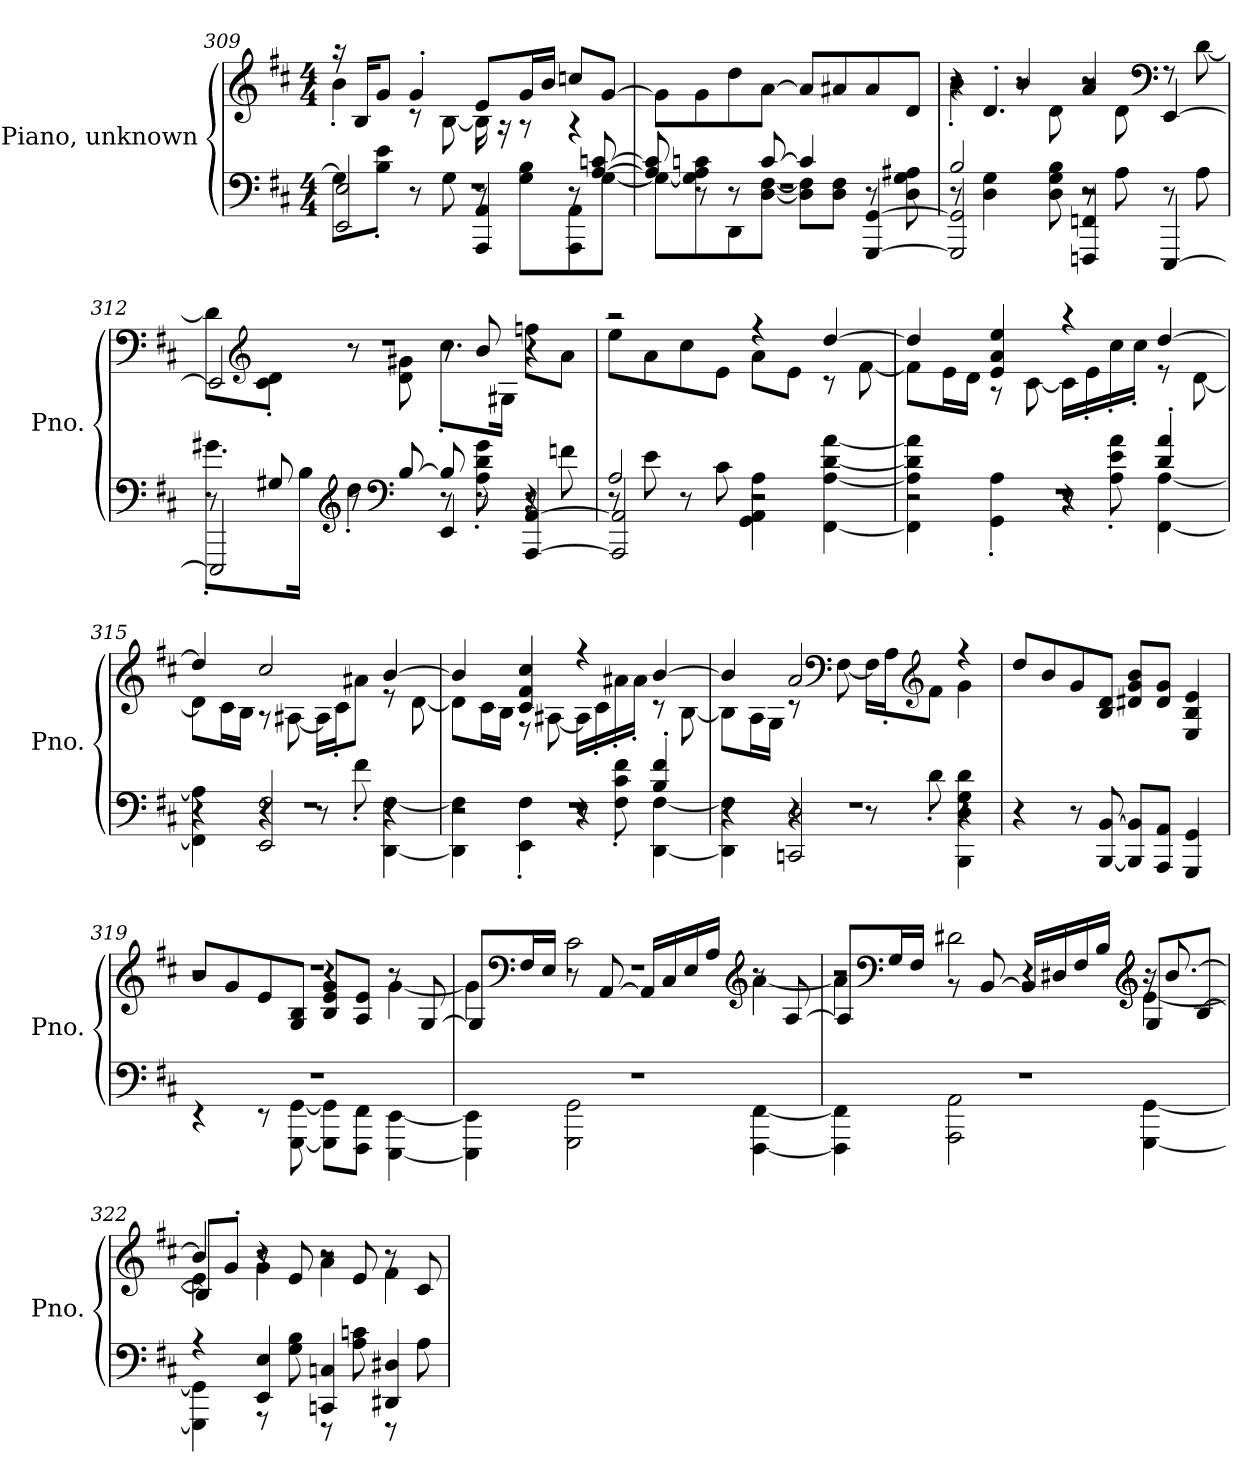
**kern	**kern
*part1	*part1
*staff2	*staff1
*I"Piano, unknown	*
*I'Pno.	*
!!LO:LB:g=z
*clefF4	*clefG2
*k[f#c#]	*k[f#c#]
*M4/4	*M4/4
=309	=309
*^	*^
*	*^	*	*
1r	8G\L]	2EE/ 2E/	16r	4b'\
.	.	.	16B/KL	.
.	8B\' 8e\'J	.	8g/J	.
.	8r	.	4g'/	8r
.	8G\	.	.	[8B\
.	8r	4AAA/ 4AA/	8e/L	16B\]
.	.	.	.	16r
.	8G\ 8B\L	.	16g/L	8r
.	.	.	16b/JJ	.
.	8AAA\ 8AA\	8r	8ccn/L	4r
.	[8G\J	[8A/ [8cn/	[8g/J	.
*	*	*	*v	*v
=310	=310	=310	=310
1r	8G\L_	8A/] 8c/]	8g\L]
.	8G\] 8A\ 8cn\	8r	8g\
.	8DD\	8r	8dd\
.	[8D\ [8F#\J	[8c/	[8a\J
.	8D\] 8F#\]L	4c/]	8a/L]
.	8D\ 8F#\J	.	8a#X/
.	8r	[4GGG/ [4GG/	8a#/
.	8D\ 8G\ 8A#X\	.	8d/J
=311	=311	=311	=311
*	*	*	*^
*	*	*	*	*^
2B/	8r	2GGG/] 2GG/]	4r	4b'\	8r
.	4D\ 4G\	.	.	.	4.d'/
.	.	.	4b/	8r	.
.	8D\ 8G\ 8B\	.	.	8d\	.
2r	8r	4FFFn/ 4FFn/	2r	8r	4a/
.	8A\	.	.	8d\	.
*	*	*	*clefF4	*	*
.	8r	[4EEE/	.	8r	[4EE/
.	8A\	.	.	[8d\	.
!!LO:LB:g=z	!!	!!
=312	=312	=312	=312	=312	=312
8r	8.g#X'\L	2EEE/]	1r	8d\L]	2EE/]
*	*	*	*clefG2	*	*
8G#X/	.	.	.	8c#\' 8d\'J	.
.	16B\Jk	.	.	.	.
*clefG2	*	*	*	*	*
8r	4dd'\	.	.	8r	.
*clefF4	*	*	*	*	*
[8B/	.	.	.	8d\ 8g#X\	.
8B/]	8r	4EE/	.	8.cc#'\L	8r
8r	8A\' 8d\' 8g#\'	.	.	.	8b/
.	.	.	.	16G#X\Jk	.
4r	8r	[4AAA/ [4AA/	.	8ffn\L	4r
.	8fn\	.	.	8a\J	.
*	*	*	*	*v	*v
=313	=313	=313	=313	=313
2A/	8r	2AAA/] 2AA/]	2r	8ee\L
.	8e\	.	.	8a\
.	8r	.	.	8cc#\
.	8c#\	.	.	8e\J
2r	4GG\ 4AA\ 4A\	2r	4r	8a\L
.	.	.	.	8e\J
.	[4FF#\ [4A\ [4d\ [4a\	.	[4dd/	8r
.	.	.	.	[8f#\
=314	=314	=314	=314	=314
1r	4FF#\] 4A\] 4d\] 4a\]	2r	4dd/]	8f#\L]
.	.	.	.	16e\L
.	.	.	.	16d\JJ
.	4GG\' 4A\'	.	4e/ 4a/ 4ee/	8r
.	.	.	.	[8c#\
.	8r	4r	4r	16c#\LL]
.	.	.	.	16e'\
.	8A\' 8e\' 8a\'	.	.	16cc#'\
.	.	.	.	16cc#'\JJ
.	[4FF#\ [4A\	4d/' 4a/'	[4dd/	8r
.	.	.	.	[8d\
!!LO:LB:g=z	!!
=315	=315	=315	=315	=315
1r	4FF#\] 4A\]	4r	4dd/]	8d\L]
.	.	.	.	16c#\L
.	.	.	.	16B\JJ
.	4r	2EE/ 2F#/	2cc#/	8r
.	.	.	.	[8A#X\
.	8r	.	.	16A#\LL]
.	.	.	.	16c#'\J
.	8f#'\	.	.	8a#X\J
.	[4DD\ [4F#\	4r	[4b/	8r
.	.	.	.	[8d\
=316	=316	=316	=316	=316
1r	4DD\] 4F#\]	2r	4b/]	8d\L]
.	.	.	.	16c#\L
.	.	.	.	16B\JJ
.	4EE\' 4F#\'	.	4c#/ 4f#/ 4cc#/	8r
.	.	.	.	[8A#X\
.	8r	4r	4r	16A#\LL]
.	.	.	.	16c#'\
.	8F#\' 8c#\' 8f#\'	.	.	16a#X'\
.	.	.	.	16a#'\JJ
.	[4DD\ [4F#\	4B/' 4f#/'	[4b/	8r
.	.	.	.	[8B\
=317	=317	=317	=317	=317
1r	4DD\] 4F#\]	4r	4b/]	8B\L]
.	.	.	.	16A\L
.	.	.	.	16G\JJ
.	4r	2CCn/ 2D/	2a/	8r
*	*	*	*clefF4	*
.	.	.	.	[8F#\
.	8r	.	.	16F#\LL]
.	.	.	.	16A'\J
*	*	*	*clefG2	*
.	8d'\	.	.	8f#\J
.	4BBB\ 4D\ 4G\ 4d\	4r	4r	4g\
*v	*v	*v	*	*
*	*v	*v
!!LO:PB:g=z
=318	=318
4r	8dd/L
.	8b/
8r	8g/
[8BBB/ [8BB/	8B/ 8d/J
8BBB/] 8BB/]L	8d#X/ 8g/ 8b/L
8AAA/ 8AA/J	8d#/ 8g/J
4GGG/ 4GG/	4E/ 4B/ 4e/
=319	=319
*^	*^
*	*	*	*^
1r	4r	1r	2r	8b/L
.	.	.	.	8g/
.	8r	.	.	8e/
.	[8GGG\ [8GG\	.	.	8G/ 8B/J
.	8GGG\] 8GG\]L	.	4r	8B/ 8e/ 8g/L
.	8FFF#\ 8FF#\J	.	.	8A/ 8e/J
.	[4EEE\ [4EE\	.	[4g\	8r
.	.	.	.	[8G/
=320	=320	=320	=320	=320
1r	4EEE\] 4EE\]	1r	4g\]	8G/L]
*	*	*clefF4	*	*
.	.	.	.	16F#/L
.	.	.	.	16E/JJ
.	2GGG\ 2GG\	.	2c#\	8r
.	.	.	.	[8AA/
.	.	.	.	16AA/LL]
.	.	.	.	16C#/
.	.	.	.	16E/
.	.	.	.	16A/JJ
*	*	*clefG2	*	*
.	[4FFF#\ [4FF#\	.	[4a\	8r
.	.	.	.	[8A/
!!LO:LB:g=z	!!	!!
=321	=321	=321	=321	=321
1r	4FFF#\] 4FF#\]	2r	4a\]	8A/L]
*	*	*clefF4	*	*
.	.	.	.	16G/L
.	.	.	.	16F#/JJ
.	2AAA\ 2AA\	.	2d#X\	8r
.	.	.	.	[8BB/
.	.	4r	.	16BB/LL]
.	.	.	.	16D#X/
.	.	.	.	16F#/
.	.	.	.	16B/JJ
*	*	*clefG2	*	*
.	[4GGG\ [4GG\	16r	[4e\	8G/L
.	.	[8.b/	.	.
.	.	.	.	[8B/J
=322	=322	=322	=322	=322
4r	4GGG\] 4GG\]	4b/]	4e\]	8B/L]
.	.	.	.	8g'/J
4EE/ 4E/	8r	4r	4g\	8r
.	8G\ 8B\	.	.	8e/
4CCn/ 4Cn/	8r	2r	4a\	8r
.	8A\ 8cn\	.	.	8e/
4DD#X/ 4D#X/	8r	.	4f#\	8r
.	8A\	.	.	8c#/
*v	*v	*	*	*
*	*v	*v	*v
=	=
*-	*-
